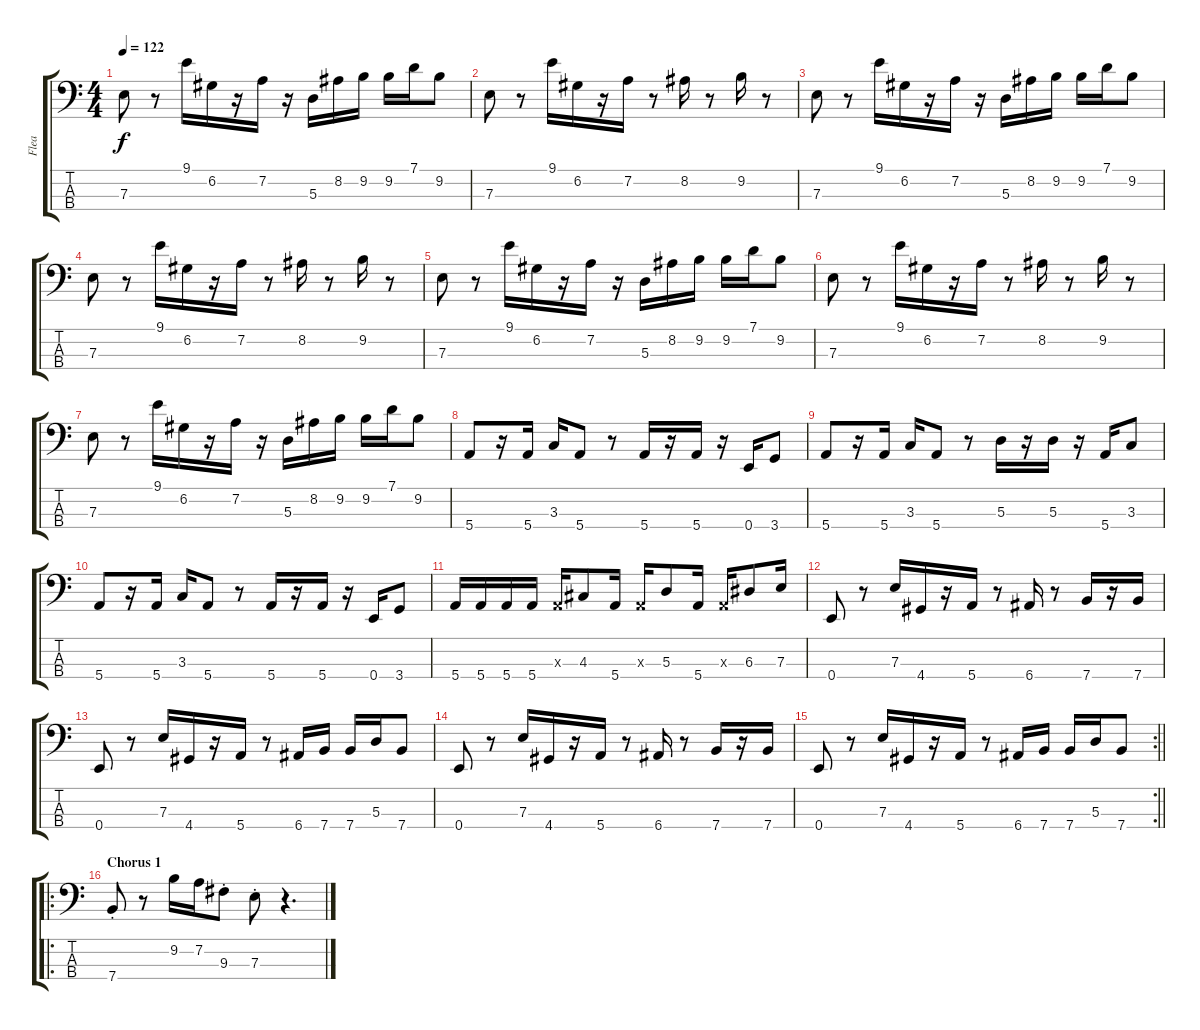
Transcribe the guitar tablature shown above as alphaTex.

\track ("Flea " "Flea ") {instrument electricbassfinger}
\staff {score tabs}
\tuning (G2 D2 A1 E1) {hide}
\ts (4 4)
\tempo 122
\clef f4
\ks c
7.3.8{dy f} r.8 9.1.16 6.2.16 r.16 7.2.16 r.16 5.3.16 8.2.16 9.2.16 9.2.16 7.1.16 9.2.8 |
7.3.8 r.8 9.1.16 6.2.16 r.16 7.2.16 r.8 8.2.16 r.8 9.2.16 r.8 |
7.3.8 r.8 9.1.16 6.2.16 r.16 7.2.16 r.16 5.3.16 8.2.16 9.2.16 9.2.16 7.1.16 9.2.8 |
7.3.8 r.8 9.1.16 6.2.16 r.16 7.2.16 r.8 8.2.16 r.8 9.2.16 r.8 |
7.3.8 r.8 9.1.16 6.2.16 r.16 7.2.16 r.16 5.3.16 8.2.16 9.2.16 9.2.16 7.1.16 9.2.8 |
7.3.8 r.8 9.1.16 6.2.16 r.16 7.2.16 r.8 8.2.16 r.8 9.2.16 r.8 |
7.3.8 r.8 9.1.16 6.2.16 r.16 7.2.16 r.16 5.3.16 8.2.16 9.2.16 9.2.16 7.1.16 9.2.8 |
5.4.8 r.16 5.4.16 3.3.16 5.4.8 r.8 5.4.16 r.16 5.4.16 r.16 0.4.16 3.4.8 |
5.4.8 r.16 5.4.16 3.3.16 5.4.8 r.8 5.3.16 r.16 5.3.16 r.16 5.4.16 3.3.8 |
5.4.8 r.16 5.4.16 3.3.16 5.4.8 r.8 5.4.16 r.16 5.4.16 r.16 0.4.16 3.4.8 |
5.4.16 5.4.16 5.4.16 5.4.16 0.3{x}.16 4.3.8 5.4.16 0.3{x}.16 5.3.8 5.4.16 0.3{x}.16 6.3.8 7.3.16 |
0.4.8 r.8 7.3.16 4.4.16 r.16 5.4.16 r.8 6.4.16 r.8 7.4.16 r.16 7.4.16 |
0.4.8 r.8 7.3.16 4.4.16 r.16 5.4.16 r.8 6.4.16 7.4.16 7.4.16 5.3.16 7.4.8 |
0.4.8 r.8 7.3.16 4.4.16 r.16 5.4.16 r.8 6.4.16 r.8 7.4.16 r.16 7.4.16 |
\rc 2
\barLineRight lightlight
0.4.8 r.8 7.3.16 4.4.16 r.16 5.4.16 r.8 6.4.16 7.4.16 7.4.16 5.3.16 7.4.8 |
\ro
\section ("" "Chorus 1")
7.4{st}.8 r.8 9.2.16 7.2.16 9.3{st}.8 7.3{st}.8 r.4{d}
